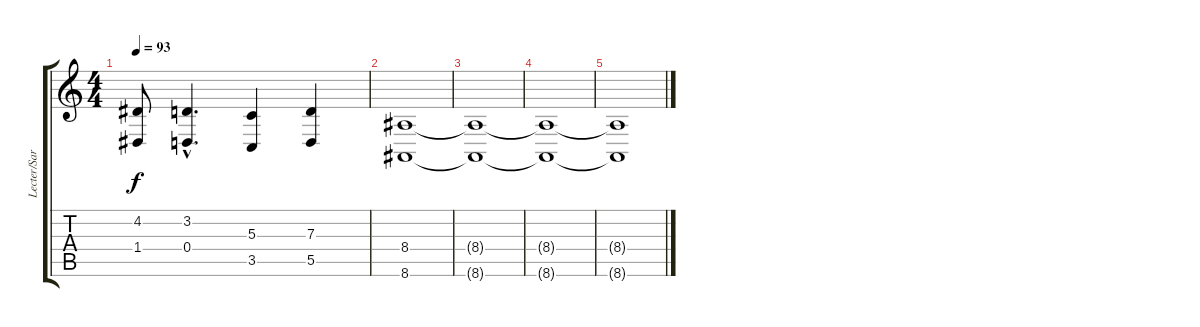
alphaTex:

\track ("Lecter/Sarah (Keyb/Choir)" "Lecter/Sar") {instrument pad4choir}
\staff {score tabs}
\tuning (E4 B3 G3 D3 A2 D2) {hide}
\ts (4 4)
\tempo 93
\clef g2
\ks c
(4.2 1.4).8{dy f} (3.2{hac} 0.4{hac}).4{d} (5.3 3.5).4 (7.3 5.5).4 |
(8.4 8.6).1 |
(8.4{t} 8.6{t}).1 |
(8.4{t} 8.6{t}).1 |
(8.4{t} 8.6{t}).1
